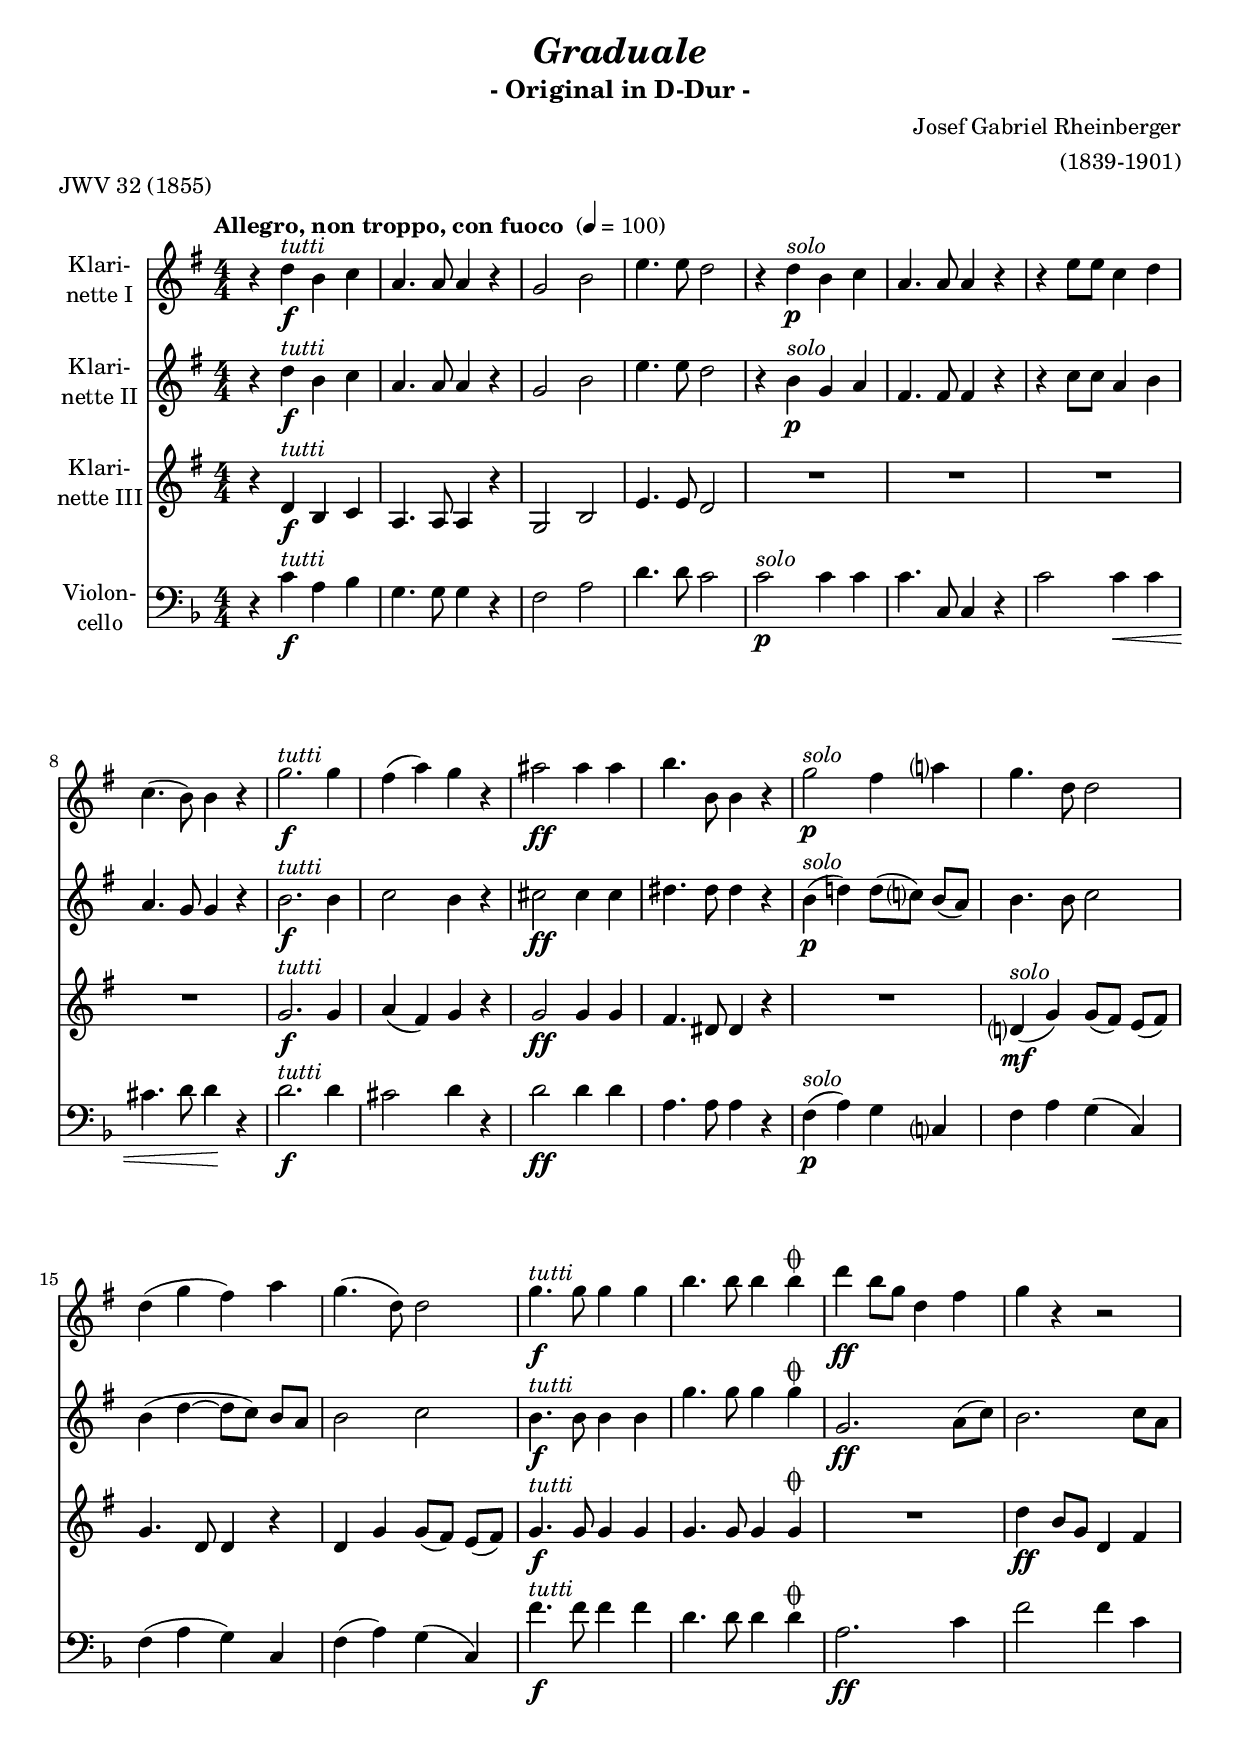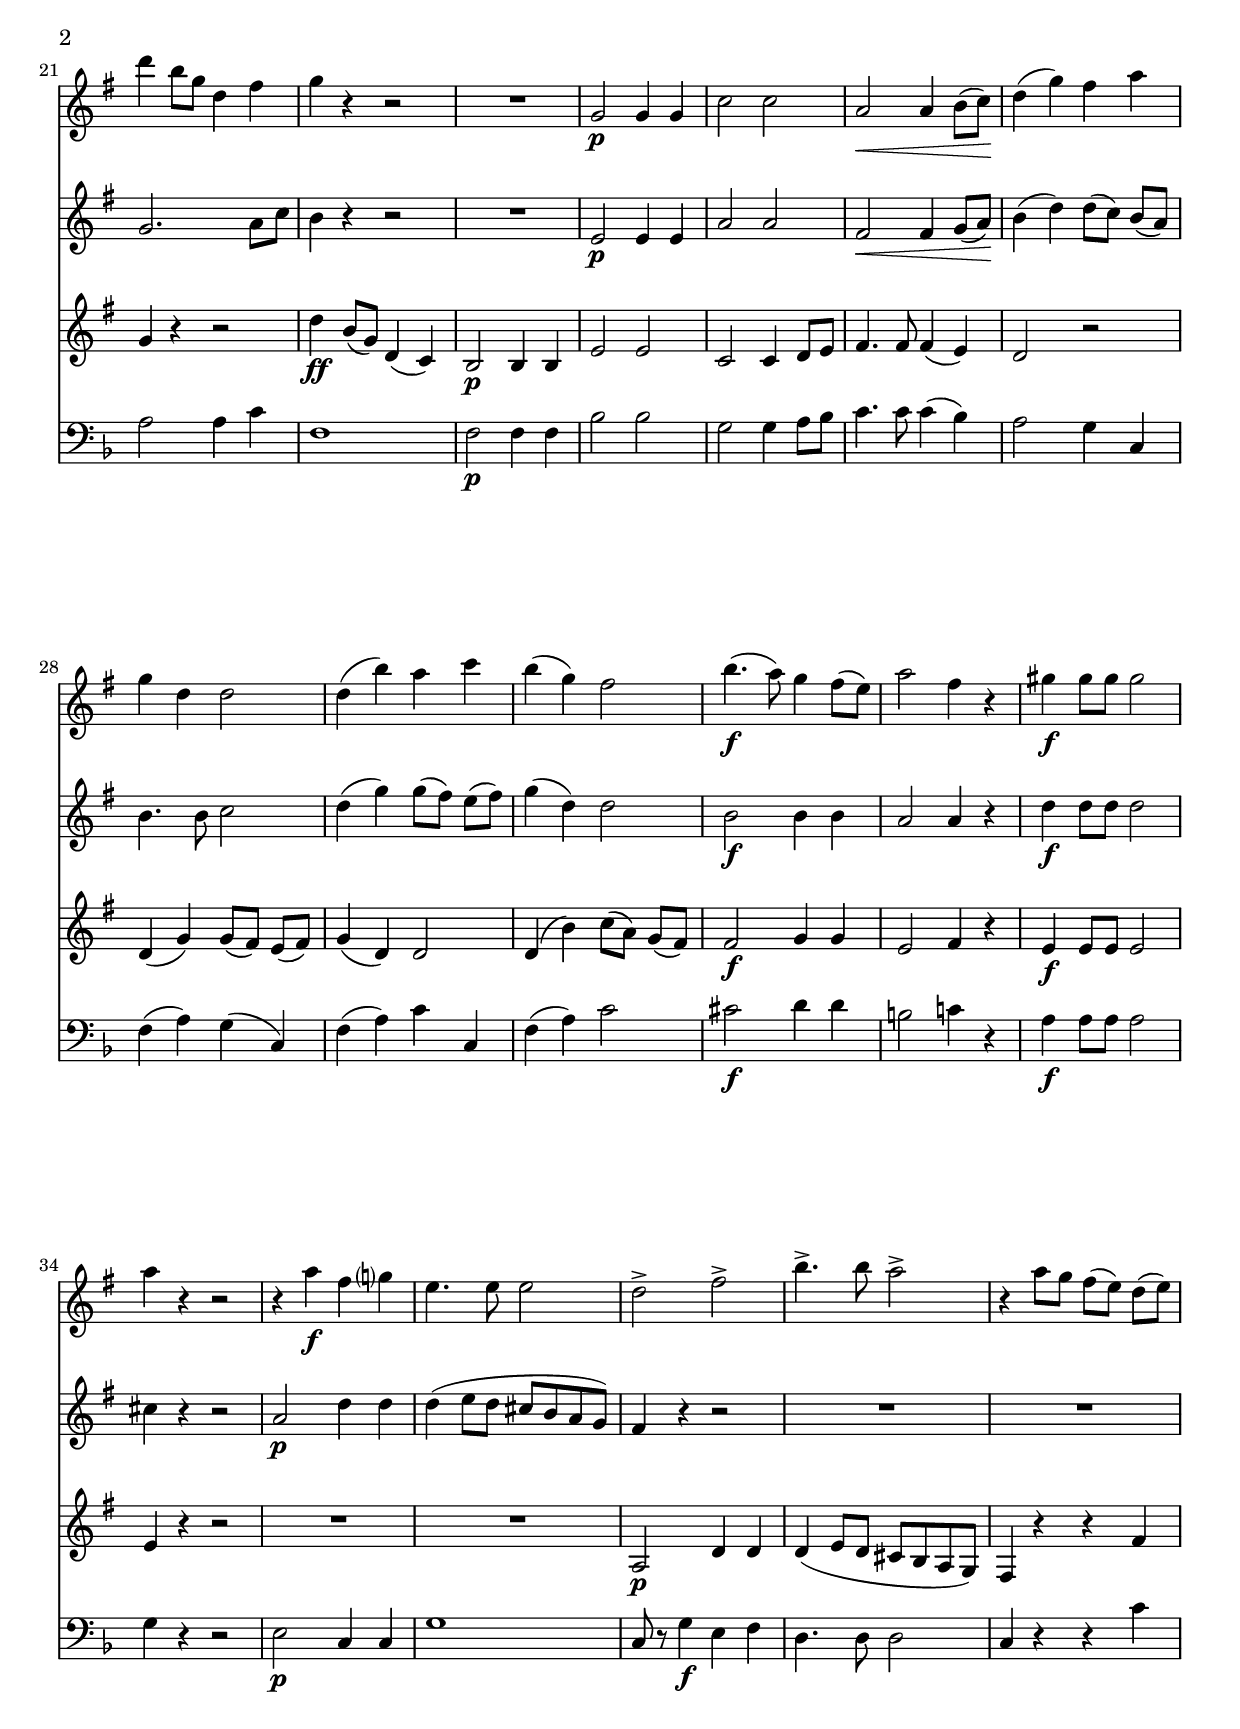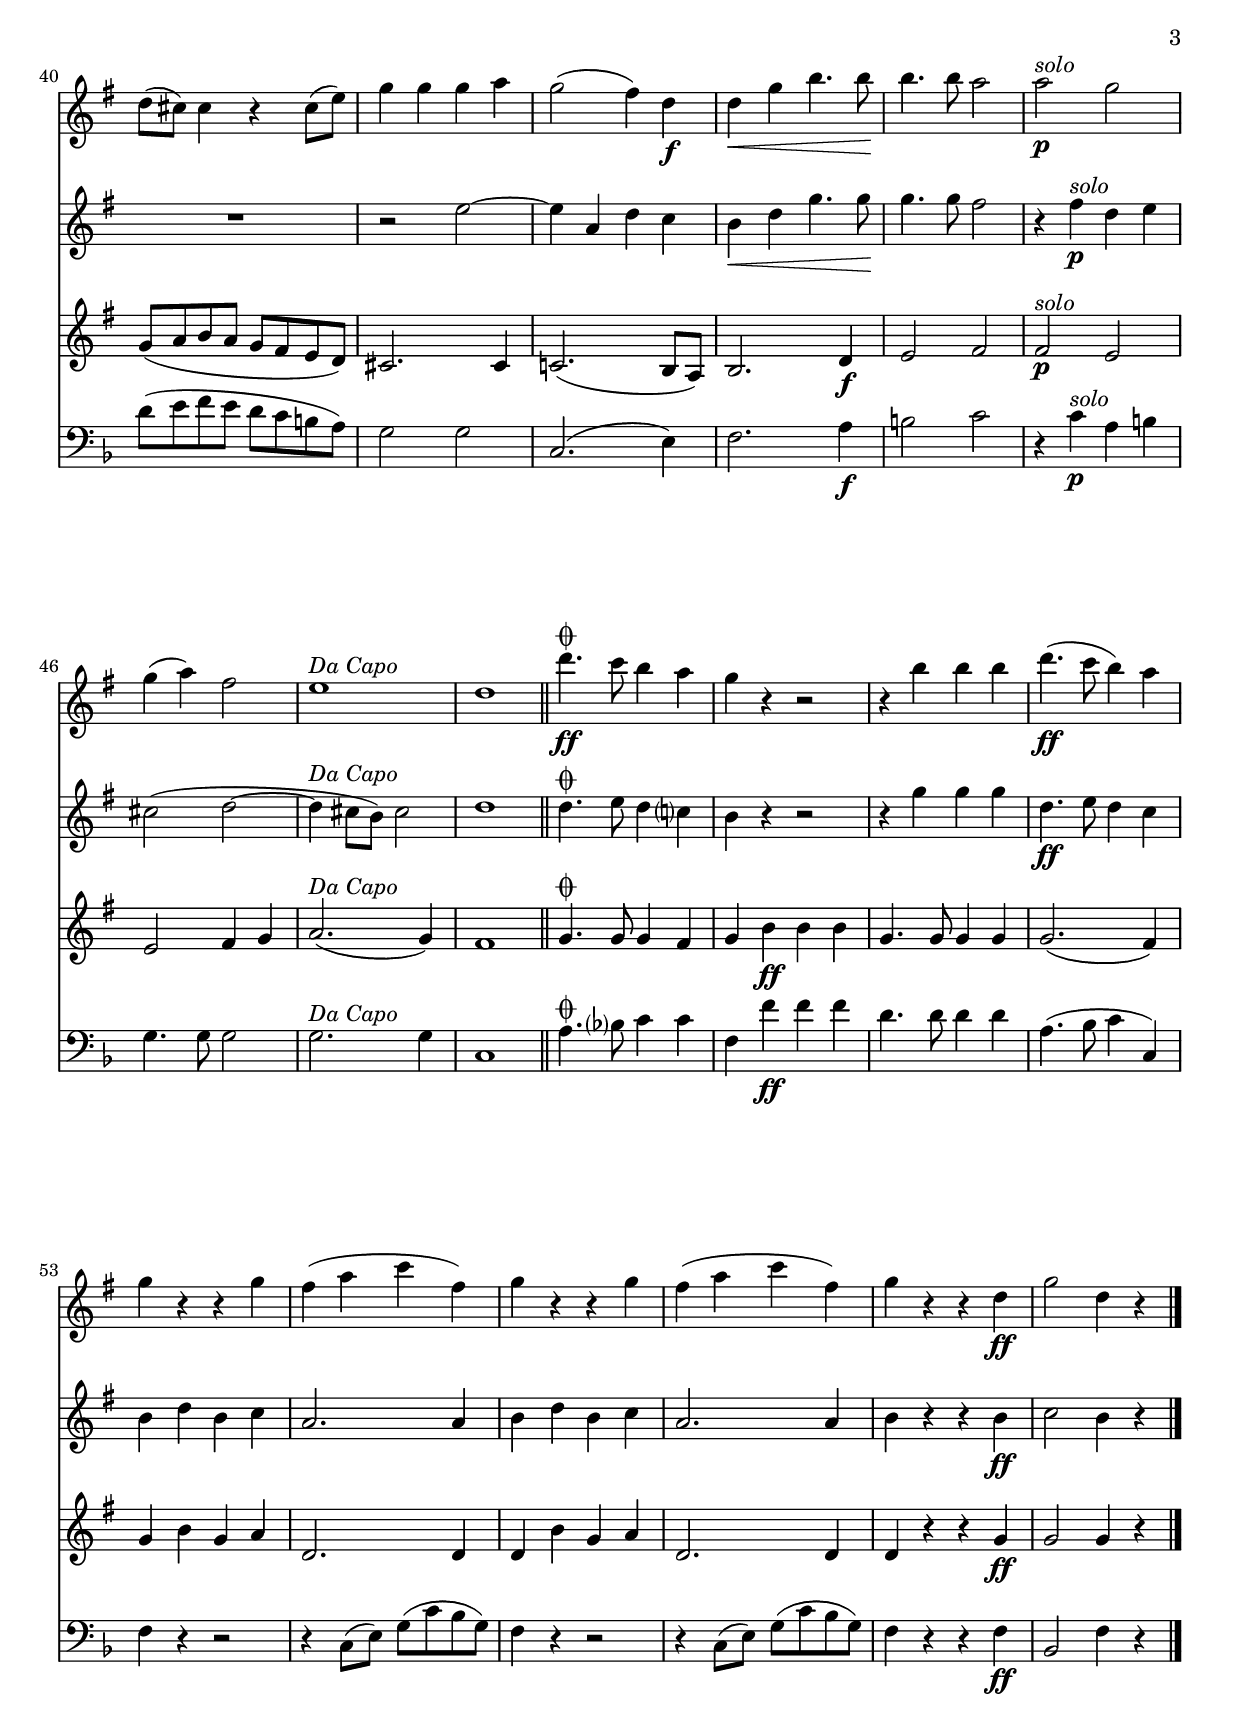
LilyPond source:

\version "2.18.2"
\include "deutsch.ly"

#(set-global-staff-size 19.5)

\header {
  title     = \markup \bold \italic "Graduale"
  subtitle  = "- Original in D-Dur -"
  composer  = "Josef Gabriel Rheinberger"
  arranger  = "(1839-1901)"
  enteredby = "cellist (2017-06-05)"
  piece     = "JWV 32 (1855)"
}

voiceconsts = {
  \key d \major
  \time 4/4
  \clef "treble"
  \numericTimeSignature
%  \compressFullBarRests
  \tempo "Allegro, non troppo, con fuoco " 4=100
}

mikl = "clarinet"
miba = "cello"

daca = \markup \italic "Da Capo"
rit  = \mark \markup \box "rit."
solo = \markup \italic "solo"
tutt = \markup \italic "tutti"

va = \relative c'' {
  \voiceconsts

  r4 a^\tutt\f fis g
  e4. e8 e4 r
  d2 fis
  h4. h8 a2
  r4 a^\solo\p fis g
  e4. e8 e4 r
  r h'8 h g4 a

  g4.( fis8) fis4 r
  d'2.^\tutt\f d4
  cis( e) d r
  eis2\ff eis4 eis
  fis4. fis,8 fis4 r
  d'2^\solo\p cis4 e?
  d4. a8 a2

  a4( d cis) e
  d4.( a8) a2
  d4.^\tutt\f d8 d4 d
  fis4. fis8 fis4 fis\coda
  a\ff fis8 d a4 cis
  d r r2

  a'4 fis8 d a4 cis
  d r r2
  R1
  d,2\p d4 d
  g2 g
  e\< e4 fis8( g)\!
  a4( d) cis e

  d a a2
  a4( fis') e g
  fis( d) cis2
  fis4.(\f e8) d4 cis8( h)
  e2 cis4 r
  dis\f dis8 dis dis2
  e4 r r2

  r4 e\f cis d?
  h4. h8 h2
  a-> cis->
  fis4.-> fis8 e2->
  r4 e8 d cis[( h)] a( h)
  a( gis) gis4 r gis8( h)

  d4 d d e
  d2( cis4) a\f
  a\< d fis4. fis8\!
  fis4. fis8 e2
  e^\solo\p d
  d4( e) cis2
  h1^\daca
  a \bar "||"

  a'4.\coda\ff g8 fis4 e
  d r r2
  r4 fis fis fis
  a4.(\ff g8 fis4) e
  d r r d

  cis( e g cis,)
  d r r d
  cis( e g cis,)
  d r r a\ff
  d2 a4 r \bar "|."
}

vb = \relative c'' {
  \voiceconsts

  r4 a^\tutt\f fis g
  e4. e8 e4 r
  d2 fis
  h4. h8 a2
  r4 fis^\solo\p d e
  cis4. cis8 cis4 r
  r g'8 g e4 fis

  e4. d8 d4 r
  fis2.^\tutt\f fis4
  g2 fis4 r
  gis2\ff gis4 gis
  ais4. ais8 ais4 r
  fis(^\solo\p a!) a8( g?) fis[( e)]

  fis4. fis8 g2

  fis4( a~ a8 g) fis[ e]
  fis2 g
  fis4.^\tutt\f fis8 fis4 fis
  d'4. d8 d4 d\coda
  d,2.\ff e8( g)
  fis2. g8 e

  d2. e8 g
  fis4 r r2
  R1
  h,2\p h4 h
  e2 e
  cis\< cis4 d8( e)\!
  fis4( a) a8( g) fis[( e)]

  fis4. fis8 g2
  a4( d) d8( cis) h[( cis)]
  d4( a) a2
  fis\f fis4 fis
  e2 e4 r
  a\f a8 a a2
  gis4 r r2

  e\p a4 a
  a( h8 a gis fis e d)
  cis4 r r2
  R1*3

  r2 h'~
  h4 e, a g
  fis\< a d4. d8\!
  d4. d8 cis2
  r4 cis^\solo\p a h
  gis2( a~
  a4^\daca gis8 fis) gis2
  a1 \bar "||"

  a4.\coda h8 a4 g?
  fis r r2
  r4 d' d d
  a4.\ff h8 a4 g
  fis a fis g

  e2. e4
  fis a fis g
  e2. e4
  fis r r fis\ff
  g2 fis4 r \bar "|."
}

vc = \relative c' {
  \voiceconsts

  r4 a^\tutt\f fis g
  e4. e8 e4 r
  d2 fis
  h4. h8 a2
  R1*4

  d2.^\tutt\f d4
  e( cis) d r
  d2\ff d4 d
  cis4. ais8 ais4 r
  R1
  a?4(^\solo\mf d) d8( cis) h[( cis)]

  d4. a8 a4 r
  a d d8( cis) h[( cis)]
  d4.^\tutt\f d8 d4 d
  d4. d8 d4 d\coda
  R1
  a'4\ff fis8 d a4 cis

  d r r2
  a'4\ff fis8( d) a4( g)
  fis2\p fis4 fis
  h2 h
  g g4 a8 h
  cis4. cis8 cis4( h)
  a2 r

  a4( d) d8( cis) h[( cis)]
  d4( a) a2
  a4( fis') g8( e) d[( cis)]
  cis2\f d4 d
  h2 cis4 r
  h\f h8 h h2
  h4 r r2

  R1*2
  e,2\p a4 a
  a( h8 a gis fis e d)
  cis4 r r cis'
  d8( e fis e d cis h a)

  gis2. gis4
  g!2.( fis8 e)
  fis2. a4\f
  h2 cis
  cis^\solo\p h
  h cis4 d
  e2.(^\daca d4) cis1 \bar "||"

  d4.\coda d8 d4 cis
  d fis\ff fis fis
  d4. d8 d4 d
  d2.( cis4)
  d fis d e

  a,2. a4
  a fis' d e
  a,2. a4
  a r r d\ff
  d2 d4 r \bar "|."
}

vd = \relative c' {
  \voiceconsts
  \clef "bass"

  r4 a^\tutt\f fis g
  e4. e8 e4 r
  d2 fis
  h4. h8 a2
  a^\solo\p a4 a
  a4. a,8 a4 r
  a'2 a4\<

  a ais4. h8 h4\! r
  h2.^\tutt\f h4
  ais2 h4 r
  h2\ff h4 h
  fis4. fis8 fis4 r
  d(^\solo\p fis) e a,?
  d fis e( a,)

  d( fis e) a,
  d( fis) e( a,)
  d'4.^\tutt\f d8 d4 d
  h4. h8 h4 h\coda
  fis2.\ff a4
  d2 d4 a

  fis2 fis4 a
  d,1
  d2\p d4 d
  g2 g
  e e4 fis8 g
  a4. a8 a4( g)
  fis2 e4 a,

  d( fis) e( a,)
  d( fis) a a,
  d( fis) a2
  ais\f h4 h
  gis2 a!4 r
  fis\f fis8 fis fis2
  e4 r r2

  cis\p a4 a
  e'1
  a,8 r e'4\f cis d
  h4. h8 h2
  a4 r r a'
  h8( cis d cis h a gis fis)

  e2 e
  a,2.( cis4)
  d2. fis4\f
  gis2 a
  r4 a^\solo\p fis gis
  e4. e8 e2
  e2.^\daca e4
  a,1 \bar "||"

  fis'4.\coda g?8 a4 a
  d, d'\ff d d
  h4. h8 h4 h
  fis4.( g8 a4 a,)
  d r r2

  r4 a8( cis) e( a g e)
  d4 r r2
  r4 a8( cis) e( a g e)
  d4 r r d\ff
  g,2 d'4 r \bar "|."
}


music = <<
      \new Staff {
        \set Staff.midiInstrument = \mikl
        \set Staff.instrumentName = \markup \center-column { "Klari-" "nette I" }
        \transpose d g { \va }
      }

      \new Staff {
        \set Staff.midiInstrument = \mikl
        \set Staff.instrumentName = \markup \center-column { "Klari-" "nette II" }
        \transpose d g { \vb }
      }
      
      \new Staff {
        \set Staff.midiInstrument = \mikl
        \set Staff.instrumentName = \markup \center-column { "Klari-" "nette III" }
        \transpose d g { \vc }
      }

      \new Staff {
        \set Staff.midiInstrument = \miba
        \set Staff.instrumentName = \markup \center-column { "Violon-" "cello" }
        \transpose d f { \vd }
      }
>>

\book {
  \score {
   \music
    \layout {}
  }

  \score {
    \unfoldRepeats \music

    \midi {
      \context {
        \Score
      }
    }
  }
}
